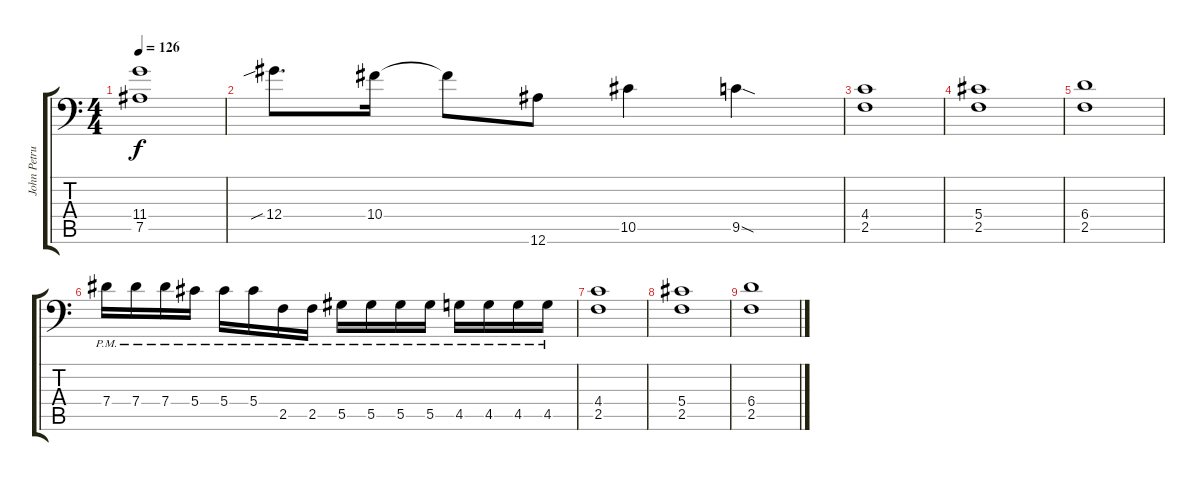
\track ("John Petrucci" "John Petru") {instrument distortionguitar}
\staff {score tabs}
\tuning (Bb3 F3 Db3 Ab2 Eb2 Bb1) {hide}
\ts (4 4)
\tempo 126
\clef f4
\ks c
(11.4 7.5).1{dy f} |
12.4{sib}.8{d} 10.4.16 10.4{t}.8 12.6.8 10.5.4 9.5{sod}.4 |
(4.4 2.5).1 |
(5.4 2.5).1 |
(6.4 2.5).1 |
7.4{pm}.16 7.4{pm}.16 7.4{pm}.16 5.4{pm}.16 5.4{pm}.16 5.4{pm}.16 2.5{pm}.16 2.5{pm}.16 5.5{pm}.16 5.5{pm}.16 5.5{pm}.16 5.5{pm}.16 4.5{pm}.16 4.5{pm}.16 4.5{pm}.16 4.5{pm}.16 |
(4.4 2.5).1 |
(5.4 2.5).1 |
(6.4 2.5).1
